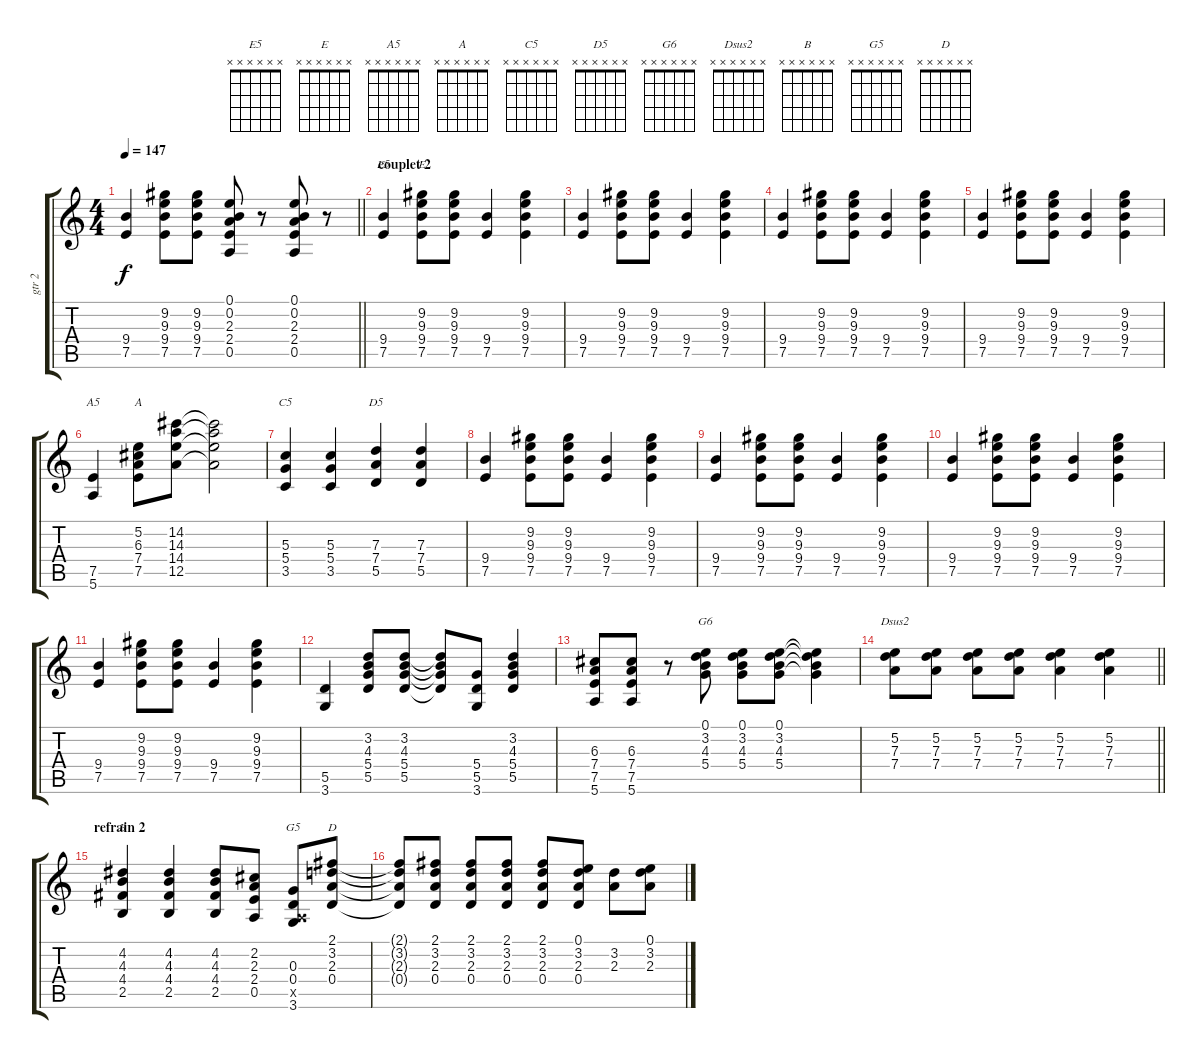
\track ("gtr 2" "gtr 2") {instrument distortionguitar}
\staff {score tabs}
\tuning (E4 B3 G3 D3 A2 E2) {hide}
\chord ("E5" x x x x x x)
\chord ("E" x x x x x x)
\chord ("A5" x x x x x x)
\chord ("A" x x x x x x)
\chord ("C5" x x x x x x)
\chord ("D5" x x x x x x)
\chord ("G6" x x x x x x)
\chord ("Dsus2" x x x x x x)
\chord ("B" x x x x x x)
\chord ("G5" x x x x x x)
\chord ("D" x x x x x x)
\ts (4 4)
\tempo 147
\clef g2
\barLineRight lightlight
\ks c
(9.4 7.5).4{dy f} (9.2 9.3 9.4 7.5).8 (9.2 9.3 9.4 7.5).8 (0.1 0.2 2.3 2.4 0.5).8 r.8 (0.1 0.2 2.3 2.4 0.5).8 r.8 |
\section ("" "couplet 2")
(9.4 7.5).4{ch "E5"} (9.2 9.3 9.4 7.5).8{ch "E"} (9.2 9.3 9.4 7.5).8 (9.4 7.5).4 (9.2 9.3 9.4 7.5).4 |
(9.4 7.5).4 (9.2 9.3 9.4 7.5).8 (9.2 9.3 9.4 7.5).8 (9.4 7.5).4 (9.2 9.3 9.4 7.5).4 |
(9.4 7.5).4 (9.2 9.3 9.4 7.5).8 (9.2 9.3 9.4 7.5).8 (9.4 7.5).4 (9.2 9.3 9.4 7.5).4 |
(9.4 7.5).4 (9.2 9.3 9.4 7.5).8 (9.2 9.3 9.4 7.5).8 (9.4 7.5).4 (9.2 9.3 9.4 7.5).4 |
(7.5 5.6).4{ch "A5"} (5.2 6.3 7.4 7.5).8{ch "A"} (14.2 14.3 14.4 12.5).8 (14.2{t} 14.3{t} 14.4{t} 12.5{t}).2 |
(5.3 5.4 3.5).4{ch "C5"} (5.3 5.4 3.5).4 (7.3 7.4 5.5).4{ch "D5"} (7.3 7.4 5.5).4 |
(9.4 7.5).4 (9.2 9.3 9.4 7.5).8 (9.2 9.3 9.4 7.5).8 (9.4 7.5).4 (9.2 9.3 9.4 7.5).4 |
(9.4 7.5).4 (9.2 9.3 9.4 7.5).8 (9.2 9.3 9.4 7.5).8 (9.4 7.5).4 (9.2 9.3 9.4 7.5).4 |
(9.4 7.5).4 (9.2 9.3 9.4 7.5).8 (9.2 9.3 9.4 7.5).8 (9.4 7.5).4 (9.2 9.3 9.4 7.5).4 |
(9.4 7.5).4 (9.2 9.3 9.4 7.5).8 (9.2 9.3 9.4 7.5).8 (9.4 7.5).4 (9.2 9.3 9.4 7.5).4 |
(5.5 3.6).4 (3.2 4.3 5.4 5.5).8 (3.2 4.3 5.4 5.5).8 (3.2{t} 4.3{t} 5.4{t} 5.5{t}).8 (5.4 5.5 3.6).8 (3.2 4.3 5.4 5.5).4 |
(6.3 7.4 7.5 5.6).8 (6.3 7.4 7.5 5.6).8 r.8 (0.1 3.2 4.3 5.4).8{ch "G6"} (0.1 3.2 4.3 5.4).8 (0.1 3.2 4.3 5.4).8 (0.1{t} 3.2{t} 4.3{t} 5.4{t}).4 |
\barLineRight lightlight
(5.2 7.3 7.4).8{ch "Dsus2"} (5.2 7.3 7.4).8 (5.2 7.3 7.4).8 (5.2 7.3 7.4).8 (5.2 7.3 7.4).4 (5.2 7.3 7.4).4 |
\section ("" "refrain 2")
(4.2 4.3 4.4 2.5).4{ch "B"} (4.2 4.3 4.4 2.5).4 (4.2 4.3 4.4 2.5).8 (2.2 2.3 2.4 0.5).8 (0.3 0.4 0.5{x} 3.6).8{ch "G5"} (2.1 3.2 2.3 0.4).8{ch "D"} |
(2.1{t} 3.2{t} 2.3{t} 0.4{t}).8 (2.1 3.2 2.3 0.4).8 (2.1 3.2 2.3 0.4).8 (2.1 3.2 2.3 0.4).8 (2.1 3.2 2.3 0.4).8 (0.1 3.2 2.3 0.4).8 (3.2 2.3).8 (0.1 3.2 2.3).8
